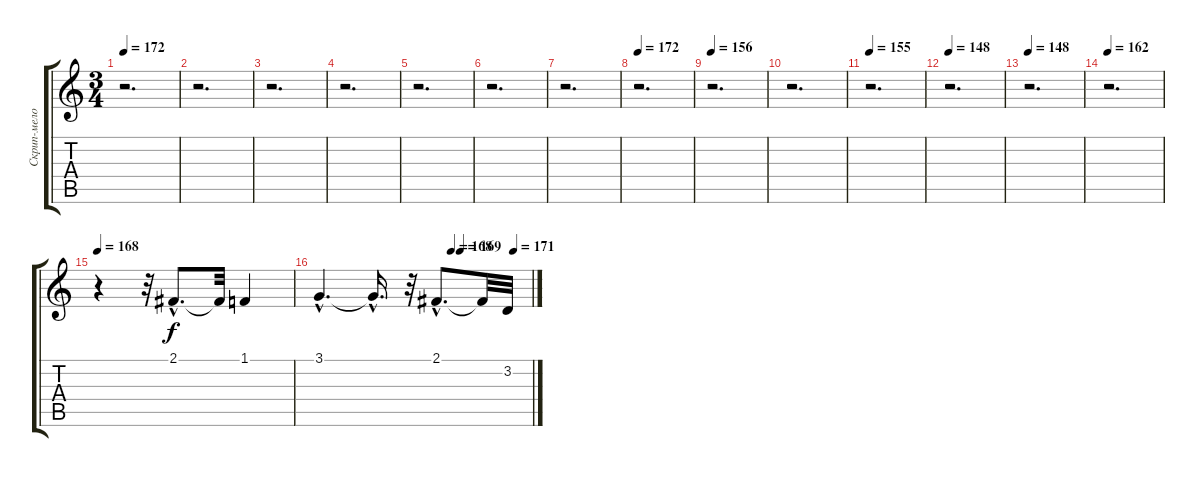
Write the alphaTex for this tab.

\track ("Скрип-мелодия" "Скрип-мело") {instrument synthstrings1}
\staff {score tabs}
\tuning (E4 B3 G3 D3 A2 E2) {hide}
\ts (3 4)
\tempo 172
\clef g2
\ks c
r.2{d dy f} |
r.2{d} |
r.2{d} |
r.2{d} |
r.2{d} |
r.2{d} |
r.2{d} |
\tempo 172
r.2{d} |
\tempo 156
r.2{d} |
r.2{d} |
\tempo 155
r.2{d} |
\tempo 148
r.2{d} |
\tempo 148
r.2{d} |
\tempo 162
r.2{d} |
\tempo 168
r.4 r.32 2.1{hac}.8{d} 2.1{t}.32 1.1.4 |
\tempo (168 0.625)
\tempo (169 0.6666666666666666)
\tempo (171 0.9166666666666666)
3.1{hac}.4{d} 3.1{hac t}.16{d} r.32 2.1{hac}.8{d} 2.1{t}.32 3.2.32
